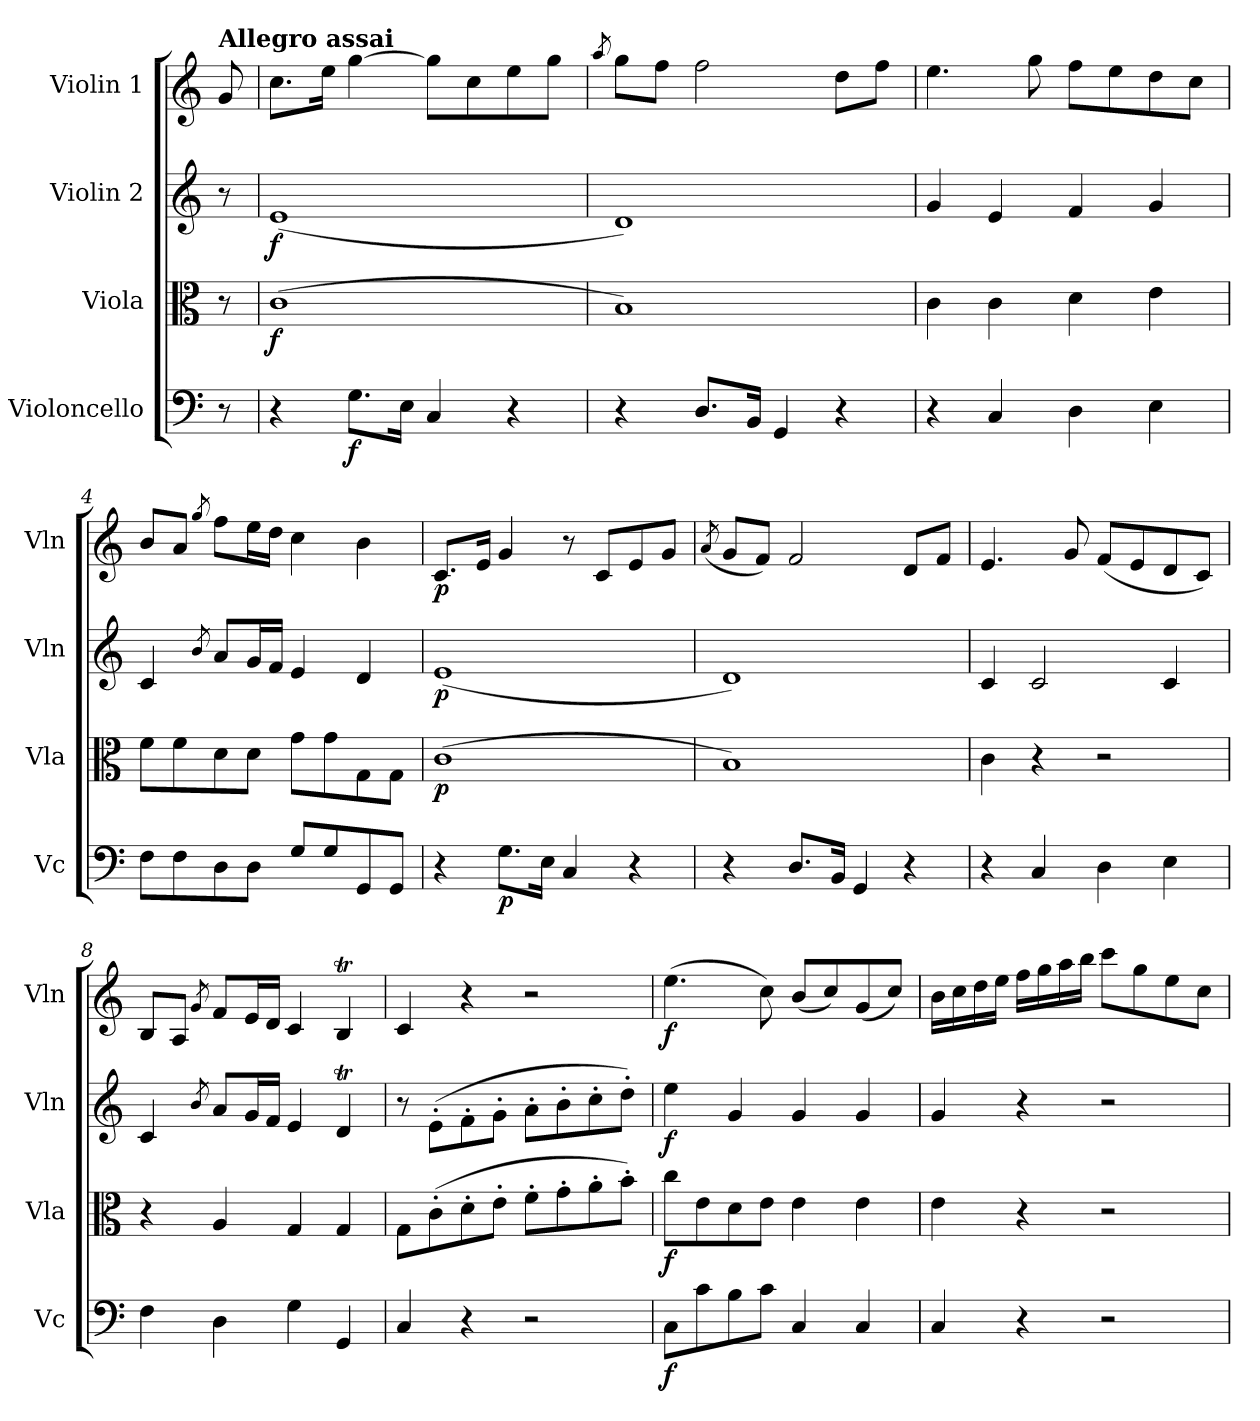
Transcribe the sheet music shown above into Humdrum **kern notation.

**kern	**dynam	**kern	**dynam	**kern	**dynam	**kern	**dynam
*part4	*part4	*part3	*part3	*part2	*part2	*part1	*part1
*staff4	*staff4	*staff3	*staff3	*staff2	*staff2	*staff1	*staff1
*I"Violoncello	*	*I"Viola	*	*I"Violin 2	*	*I"Violin 1	*
*I'Vc	*	*I'Vla	*	*I'Vln	*	*I'Vln	*
*clefF4	*	*clefC3	*	*clefG2	*	*clefG2	*
*k[]	*	*k[]	*	*k[]	*	*k[]	*
=	=	=	=	=	=	=	=
!	!	!	!	!	!	!LO:TX:a:B:t=Allegro assai	!
!	!	!	!	!	!	!	!LO:DY:b
8r	.	8r	.	8r	.	8g/	other-dynamics
=1	=1	=1	=1	=1	=1	=1	=1
!	!	!	!LO:DY:b	!	!LO:DY:b	!	!
4r	.	(>1c	f	(<1e	f	8.cc\L	.
.	.	.	.	.	.	16ee\Jk	.
!	!LO:DY:b	!	!	!	!	!	!
8.G\L	f	.	.	.	.	[4gg\	.
16E\Jk	.	.	.	.	.	.	.
4C/	.	.	.	.	.	8gg\L]	.
.	.	.	.	.	.	8cc\	.
4r	.	.	.	.	.	8ee\	.
.	.	.	.	.	.	8gg\J	.
=2	=2	=2	=2	=2	=2	=2	=2
.	.	.	.	.	.	8qaa/	.
4r	.	1B)	.	1d)	.	8gg\L	.
.	.	.	.	.	.	8ff\J	.
8.D/L	.	.	.	.	.	2ff\	.
16BB/Jk	.	.	.	.	.	.	.
4GG/	.	.	.	.	.	.	.
4r	.	.	.	.	.	8dd\L	.
.	.	.	.	.	.	8ff\J	.
=3	=3	=3	=3	=3	=3	=3	=3
4r	.	4c\	.	4g/	.	4.ee\	.
4C/	.	4c\	.	4e/	.	.	.
.	.	.	.	.	.	8gg\	.
4D\	.	4d\	.	4f/	.	8ff\L	.
.	.	.	.	.	.	8ee\	.
4E\	.	4e\	.	4g/	.	8dd\	.
.	.	.	.	.	.	8cc\J	.
=4	=4	=4	=4	=4	=4	=4	=4
8F\L	.	8f\L	.	4c/	.	8b/L	.
8F\	.	8f\	.	.	.	8a/J	.
.	.	.	.	8qb/	.	8qgg/	.
8D\	.	8d\	.	8a/L	.	8ff\L	.
8D\J	.	8d\J	.	16g/L	.	16ee\L	.
.	.	.	.	16f/JJ	.	16dd\JJ	.
8G/L	.	8g\L	.	4e/	.	4cc\	.
8G/	.	8g\	.	.	.	.	.
8GG/	.	8G\	.	4d/	.	4b\	.
8GG/J	.	8G\J	.	.	.	.	.
=5	=5	=5	=5	=5	=5	=5	=5
!	!	!	!LO:DY:b	!	!LO:DY:b	!	!LO:DY:b
4r	.	(>1c	p	(<1e	p	8.c/L	p
.	.	.	.	.	.	16e/Jk	.
!	!LO:DY:b	!	!	!	!	!	!
8.G\L	p	.	.	.	.	4g/	.
16E\Jk	.	.	.	.	.	.	.
4C/	.	.	.	.	.	8r	.
.	.	.	.	.	.	8c/L	.
4r	.	.	.	.	.	8e/	.
.	.	.	.	.	.	8g/J	.
=6	=6	=6	=6	=6	=6	=6	=6
.	.	.	.	.	.	(<8qa/	.
4r	.	1B)	.	1d)	.	8g/L	.
.	.	.	.	.	.	8f/J)	.
8.D/L	.	.	.	.	.	2f/	.
16BB/Jk	.	.	.	.	.	.	.
4GG/	.	.	.	.	.	.	.
4r	.	.	.	.	.	8d/L	.
.	.	.	.	.	.	8f/J	.
=7	=7	=7	=7	=7	=7	=7	=7
4r	.	4c\	.	4c/	.	4.e/	.
4C/	.	4r	.	2c/	.	.	.
.	.	.	.	.	.	8g/	.
4D\	.	2r	.	.	.	(<8f/L	.
.	.	.	.	.	.	8e/	.
4E\	.	.	.	4c/	.	8d/	.
.	.	.	.	.	.	8c/J)	.
!!LO:LB:g=z
=8	=8	=8	=8	=8	=8	=8	=8
4F\	.	4r	.	4c/	.	8B/L	.
.	.	.	.	.	.	8A/J	.
.	.	.	.	8qb/	.	8qg/	.
4D\	.	4A/	.	8a/L	.	8f/L	.
.	.	.	.	16g/L	.	16e/L	.
.	.	.	.	16f/JJ	.	16d/JJ	.
4G\	.	4G/	.	4e/	.	4c/	.
4GG/	.	4G/	.	4dT/	.	4Bt/	.
=9	=9	=9	=9	=9	=9	=9	=9
4C/	.	8G\L	.	8r	.	4c/	.
.	.	(>8c'\	.	(>8e'\L	.	.	.
4r	.	8d'\	.	8f'\	.	4r	.
.	.	8e'\J	.	8g'\J	.	.	.
2r	.	8f'\L	.	8a'\L	.	2r	.
.	.	8g'\	.	8b'\	.	.	.
.	.	8a'\	.	8cc'\	.	.	.
.	.	8b'\J)	.	8dd'\J)	.	.	.
=10	=10	=10	=10	=10	=10	=10	=10
!	!LO:DY:b	!	!LO:DY:b	!	!LO:DY:b	!	!LO:DY:b
8C\L	f	8cc\L	f	4ee\	f	(>4.ee\	f
8c\	.	8e\	.	.	.	.	.
8B\	.	8d\	.	4g/	.	.	.
8c\J	.	8e\J	.	.	.	8cc\)	.
4C/	.	4e\	.	4g/	.	(<8b/L	.
.	.	.	.	.	.	8cc/)	.
4C/	.	4e\	.	4g/	.	(<8g/	.
.	.	.	.	.	.	8cc/J)	.
=11	=11	=11	=11	=11	=11	=11	=11
4C/	.	4e\	.	4g/	.	16b\LL	.
.	.	.	.	.	.	16cc\	.
.	.	.	.	.	.	16dd\	.
.	.	.	.	.	.	16ee\JJ	.
4r	.	4r	.	4r	.	16ff\LL	.
.	.	.	.	.	.	16gg\	.
.	.	.	.	.	.	16aa\	.
.	.	.	.	.	.	16bb\JJ	.
2r	.	2r	.	2r	.	8ccc\L	.
.	.	.	.	.	.	8gg\	.
.	.	.	.	.	.	8ee\	.
.	.	.	.	.	.	8cc\J	.
=	=	=	=	=	=	=	=
*-	*-	*-	*-	*-	*-	*-	*-
